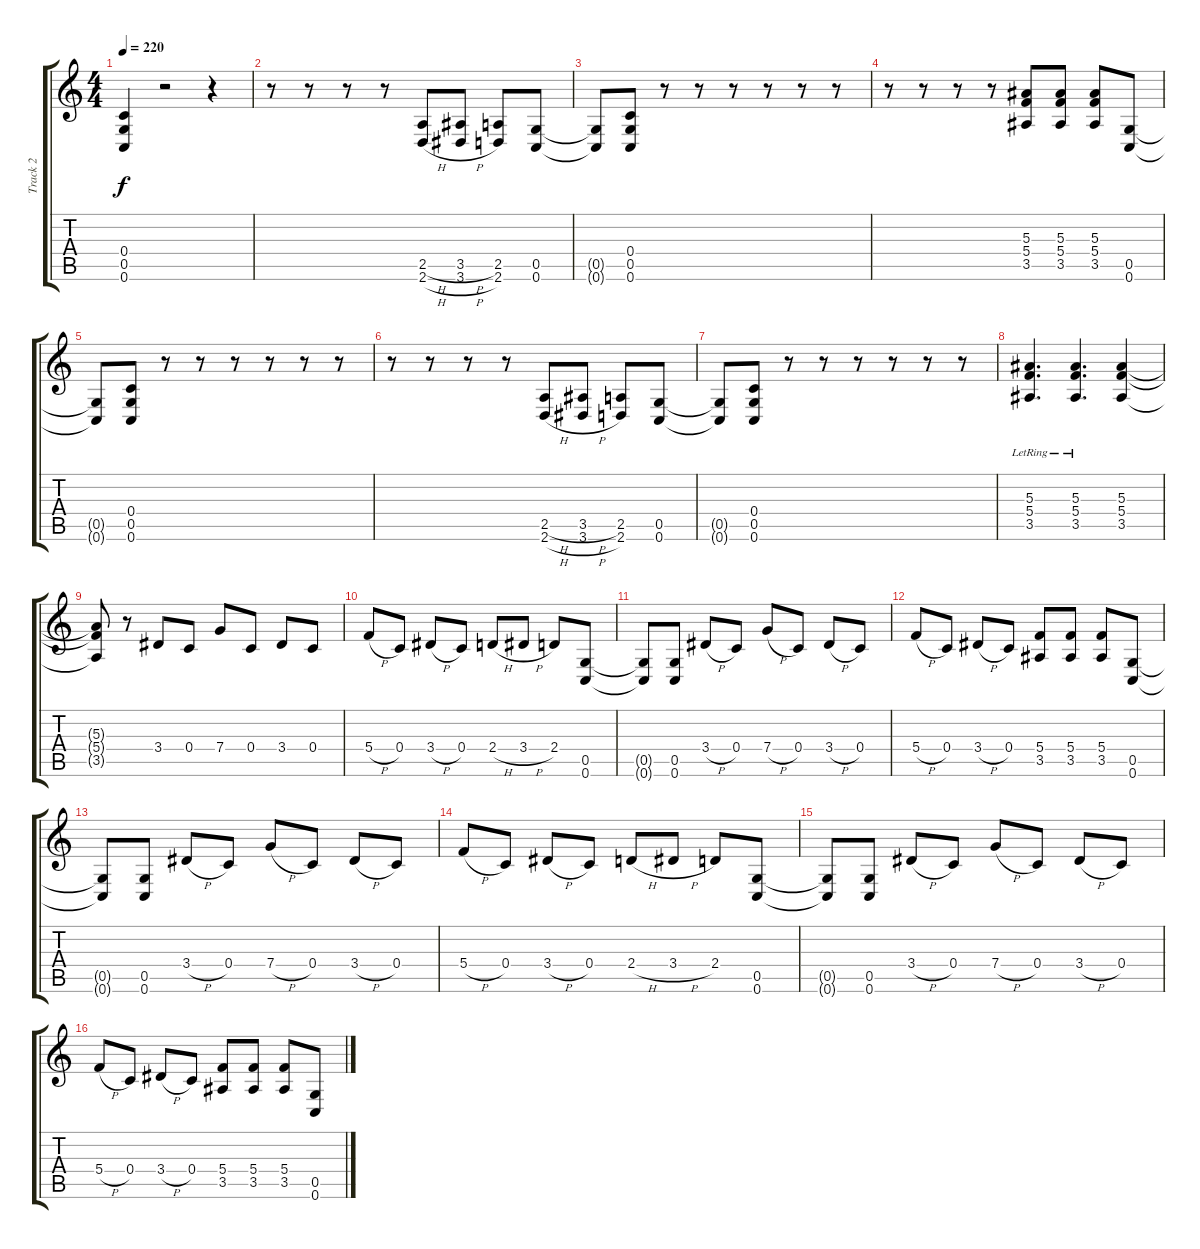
\track ("Track 2" "Track 2") {instrument distortionguitar}
\staff {score tabs}
\tuning (D4 A3 F3 C3 G2 C2) {hide}
\ts (4 4)
\tempo 220
\clef g2
\ks c
(0.4 0.5 0.6).4{dy f instrument distortionguitar} r.2 r.4 |
r.8 r.8 r.8 r.8 (2.5{h} 2.6{h}).8 (3.5{h} 3.6{h}).8 (2.5 2.6).8 (0.5 0.6).8 |
(0.5{t} 0.6{t}).8 (0.4 0.5 0.6).8 r.8 r.8 r.8 r.8 r.8 r.8 |
r.8 r.8 r.8 r.8 (5.3 5.4 3.5).8 (5.3 5.4 3.5).8 (5.3 5.4 3.5).8 (0.5 0.6).8 |
(0.5{t} 0.6{t}).8 (0.4 0.5 0.6).8 r.8 r.8 r.8 r.8 r.8 r.8 |
r.8 r.8 r.8 r.8 (2.5{h} 2.6{h}).8 (3.5{h} 3.6{h}).8 (2.5 2.6).8 (0.5 0.6).8 |
(0.5{t} 0.6{t}).8 (0.4 0.5 0.6).8 r.8 r.8 r.8 r.8 r.8 r.8 |
(5.3{lr} 5.4{lr} 3.5{lr}).4{d} (5.3{lr} 5.4{lr} 3.5{lr}).4{d} (5.3 5.4 3.5).4 |
(5.3{t} 5.4{t} 3.5{t}).8 r.8 3.4.8 0.4.8 7.4.8 0.4.8 3.4.8 0.4.8 |
5.4{h}.8 0.4.8 3.4{h}.8 0.4.8 2.4{h}.8 3.4{h}.8 2.4.8 (0.5 0.6).8 |
(0.5{t} 0.6{t}).8 (0.5 0.6).8 3.4{h}.8 0.4.8 7.4{h}.8 0.4.8 3.4{h}.8 0.4.8 |
5.4{h}.8 0.4.8 3.4{h}.8 0.4.8 (5.4 3.5).8 (5.4 3.5).8 (5.4 3.5).8 (0.5 0.6).8 |
(0.5{t} 0.6{t}).8 (0.5 0.6).8 3.4{h}.8 0.4.8 7.4{h}.8 0.4.8 3.4{h}.8 0.4.8 |
5.4{h}.8 0.4.8 3.4{h}.8 0.4.8 2.4{h}.8 3.4{h}.8 2.4.8 (0.5 0.6).8 |
(0.5{t} 0.6{t}).8 (0.5 0.6).8 3.4{h}.8 0.4.8 7.4{h}.8 0.4.8 3.4{h}.8 0.4.8 |
5.4{h}.8 0.4.8 3.4{h}.8 0.4.8 (5.4 3.5).8 (5.4 3.5).8 (5.4 3.5).8 (0.5 0.6).8
